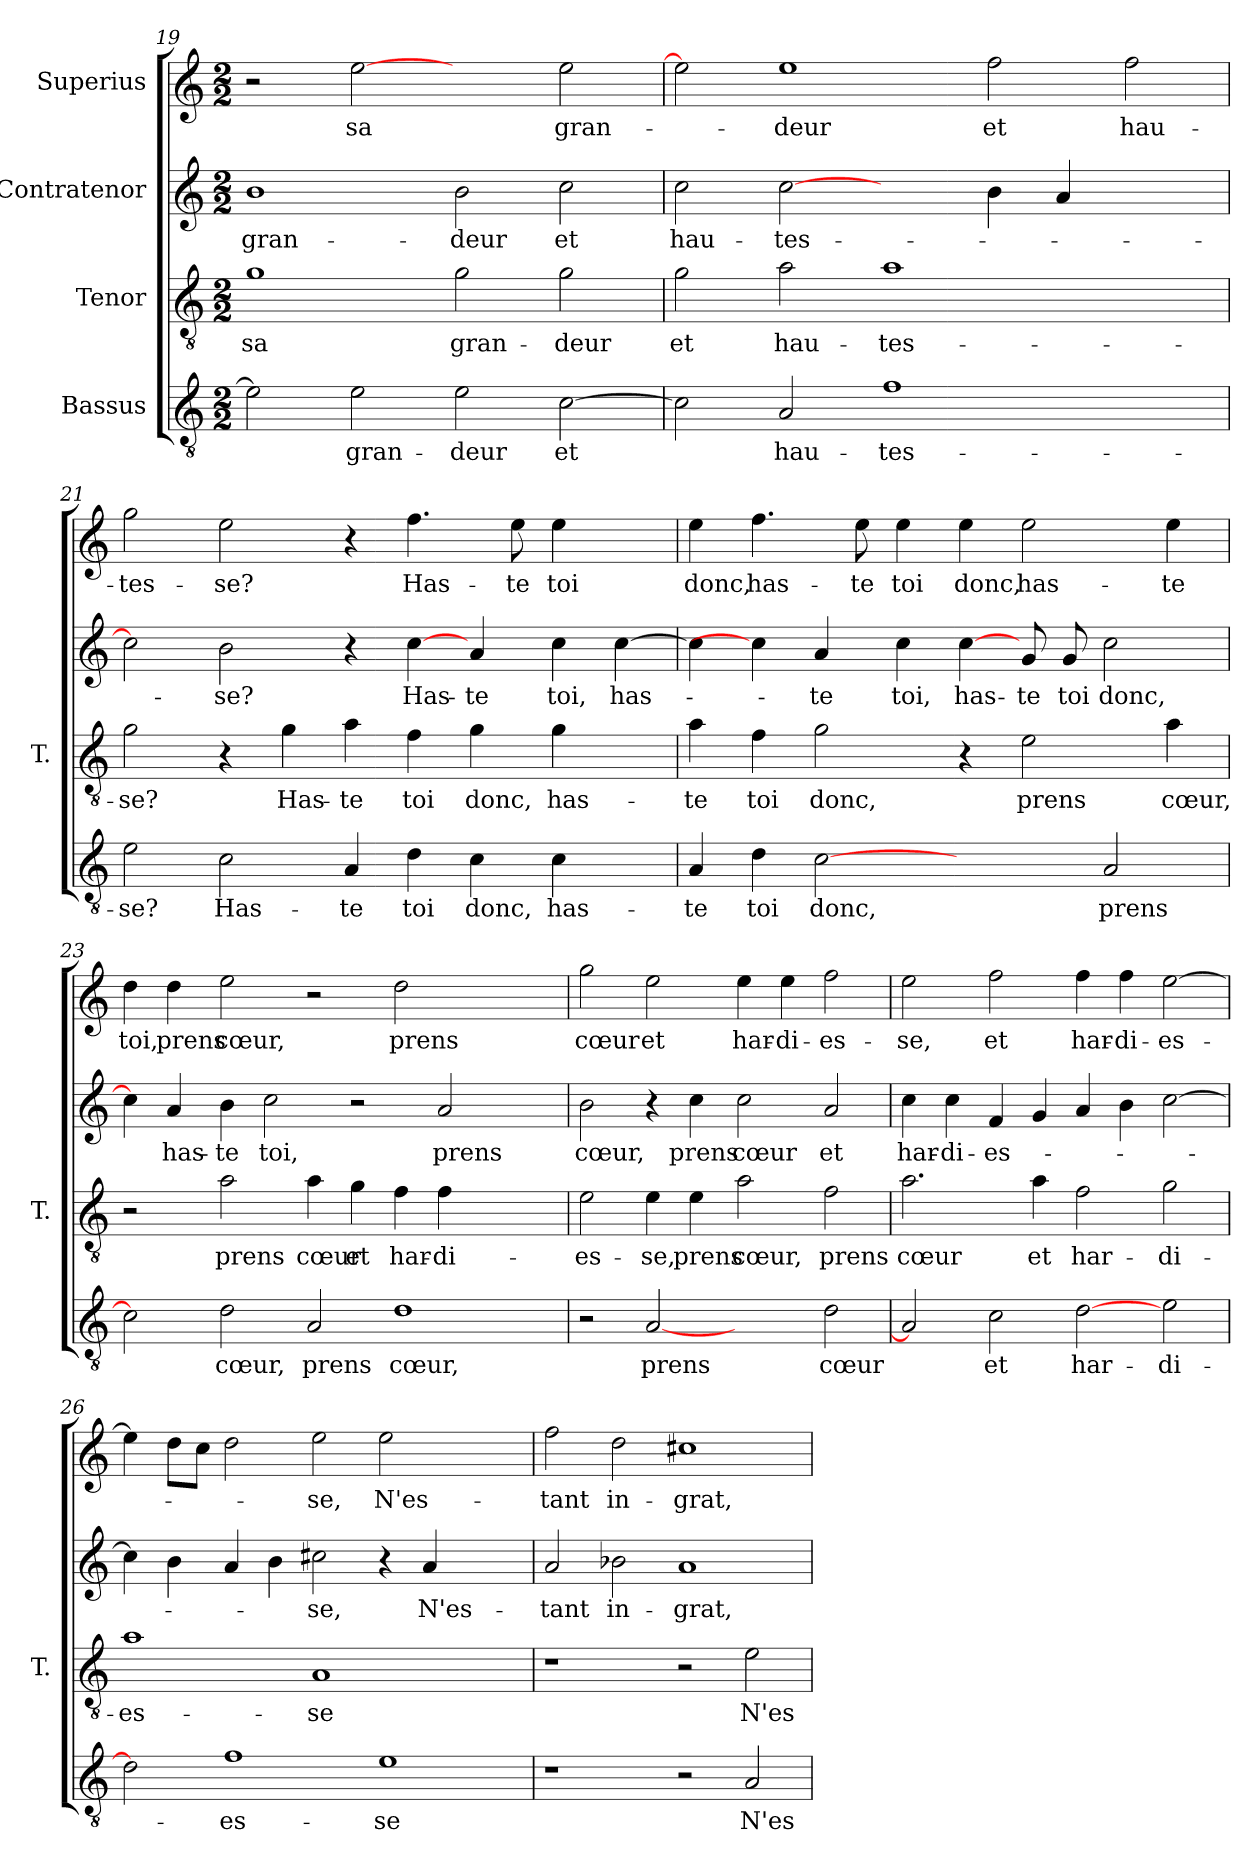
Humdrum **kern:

**kern	**text	**kern	**text	**kern	**text	**kern	**text
*part4	*part4	*part3	*part3	*part2	*part2	*part1	*part1
*staff4	*staff4	*staff3	*staff3	*staff2	*staff2	*staff1	*staff1
*I"Bassus	*	*I"Tenor	*	*I"Contratenor	*	*I"Superius	*
*	*	*I'T.	*	*	*	*	*
*clefGv2	*	*clefGv2	*	*clefG2	*	*clefG2	*
*ITrd7c12	*	*ITrd7c12	*	*	*	*	*
*k[]	*	*k[]	*	*k[]	*	*k[]	*
*C:	*	*C:	*	*C:	*	*C:	*
*M2/2	*	*M2/2	*	*M2/2	*	*M2/2	*
=19	=19	=19	=19	=19	=19	=19	=19
2E\]	.	1G\	sa	1b\	gran-	2r	.
2E\	gran-	.	.	.	.	[2ee\	sa
2E\	-deur	2G\	gran-	2b\	-deur	2ryy	.
[2C\	et	2G\	-deur	2cc\	et	2ee\	gran-
=20	=20	=20	=20	=20	=20	=20	=20
2C\]	.	2G\	et	2cc\	hau-	2ee\]	.
2AA/	hau-	2A\	hau-	[2cc\	-tes-	1ee\	-deur
1F\	-tes-	1A\	-tes-	2ryy	.	.	.
.	.	.	.	4b\	.	2ff\	et
.	.	.	.	4a/	.	.	.
2ryy	.	2ryy	.	2ryy	.	2ff\	hau-
!!LO:LB:g=z
=21	=21	=21	=21	=21	=21	=21	=21
2E\	-se?	2G\	-se?	2cc\]	.	2gg\	-tes-
2C\	Has-	4r	.	2b\	-se?	2ee\	-se?
.	.	4G\	Has-	.	.	.	.
4AA/	-te	4A\	-te	4r	.	4r	.
4D\	toi	4F\	toi	[4cc\	Has-	4.ff\	Has-
4C\	donc,	4G\	donc,	4a/	-te	.	.
.	.	.	.	.	.	8ee\	-te
4C\	has-	4G\	has-	4cc\	toi,	4ee\	toi
4ryy	.	4ryy	.	[4cc\	has-	4ryy	.
=22	=22	=22	=22	=22	=22	=22	=22
4AA/	-te	4A\	-te	4cc\]	.	4ee\	donc,
4D\	toi	4F\	toi	4cc\]	.	4.ff\	has-
[2C\	donc,	2G\	donc,	4a/	-te	.	.
.	.	.	.	.	.	8ee\	-te
.	.	.	.	4cc\	toi,	4ee\	toi
2ryy	.	4r	.	[4cc\	has-	4ee\	donc,
.	.	2E\	prens	8g/	-te	2ee\	has-
.	.	.	.	8g/	toi	.	.
2AA/	prens	.	.	2cc\	donc,	.	.
.	.	4A\	cœur,	.	.	4ee\	-te
=23	=23	=23	=23	=23	=23	=23	=23
2C\]	.	2r	.	4cc\]	.	4dd\	toi,
.	.	.	.	4a/	has-	4dd\	prens
2D\	cœur,	2A\	prens	4b\	-te	2ee\	cœur,
.	.	.	.	2cc\	toi,	.	.
2AA/	prens	4A\	cœur	.	.	2r	.
.	.	4G\	et	2r	.	.	.
1D\	cœur,	4F\	har-	.	.	2dd\	prens
.	.	4F\	-di-	2a/	prens	.	.
.	.	2ryy	.	.	.	2ryy	.
.	.	.	.	4ryy	.	.	.
!!LO:LB:g=z
=24	=24	=24	=24	=24	=24	=24	=24
2r	.	2E\	-es-	2b\	cœur,	2gg\	cœur
[2AA/	prens	4E\	-se,	4r	.	2ee\	et
.	.	4E\	prens	4cc\	prens	.	.
2ryy	.	2A\	cœur,	2cc\	cœur	4ee\	har-
.	.	.	.	.	.	4ee\	-di-
2D\	cœur	2F\	prens	2a/	et	2ff\	-es-
=25	=25	=25	=25	=25	=25	=25	=25
2AA/]	.	2.A\	cœur	4cc\	har-	2ee\	-se,
.	.	.	.	4cc\	-di-	.	.
2C\	et	.	.	4f/	-es-	2ff\	et
.	.	4A\	et	4g/	.	.	.
[2D\	har-	2F\	har-	4a/	.	4ff\	har-
.	.	.	.	4b\	.	4ff\	-di-
2E\	-di-	2G\	-di-	[2cc\	.	[2ee\	-es-
=26	=26	=26	=26	=26	=26	=26	=26
2D\]	.	1A\	-es-	4cc\]	.	4ee\]	.
.	.	.	.	4b\	.	8dd\L	.
.	.	.	.	.	.	8cc\J	.
1F\	-es-	.	.	4a/	.	2dd\	.
.	.	.	.	4b\	.	.	.
.	.	1AA/	-se	2cc#X\	-se,	2ee\	-se,
1E\	-se	.	.	4r	.	2ee\	N'es-
.	.	.	.	4a/	N'es-	.	.
.	.	2ryy	.	2ryy	.	2ryy	.
=27	=27	=27	=27	=27	=27	=27	=27
1r	.	1r	.	2a/	-tant	2ff\	-tant
.	.	.	.	2b-X\	in-	2dd\	in-
2r	.	2r	.	1a/	-grat,	1cc#X\	-grat,
2AA/	N'es-	2E\	N'es-	.	.	.	.
=	=	=	=	=	=	=	=
*-	*-	*-	*-	*-	*-	*-	*-
